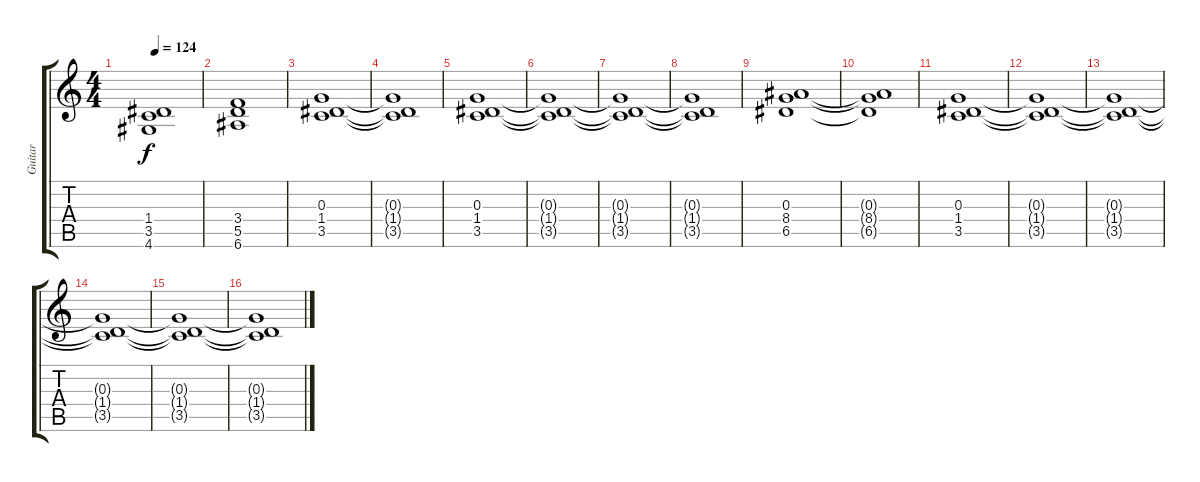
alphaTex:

\track ("Guitar" "Guitar") {instrument acousticguitarsteel}
\staff {score tabs}
\tuning (E4 B3 G3 D3 A2 E2) {hide}
\ts (4 4)
\tempo 124
\clef g2
\ks c
(1.4 3.5 4.6).1{dy f} |
(3.4 5.5 6.6).1 |
(0.3 1.4 3.5).1 |
(0.3{t} 1.4{t} 3.5{t}).1 |
(0.3 1.4 3.5).1 |
(0.3{t} 1.4{t} 3.5{t}).1 |
(0.3{t} 1.4{t} 3.5{t}).1 |
(0.3{t} 1.4{t} 3.5{t}).1 |
(0.3 8.4 6.5).1 |
(0.3{t} 8.4{t} 6.5{t}).1 |
(0.3 1.4 3.5).1 |
(0.3{t} 1.4{t} 3.5{t}).1 |
(0.3{t} 1.4{t} 3.5{t}).1 |
(0.3{t} 1.4{t} 3.5{t}).1 |
(0.3{t} 1.4{t} 3.5{t}).1 |
(0.3{t} 1.4{t} 3.5{t}).1
